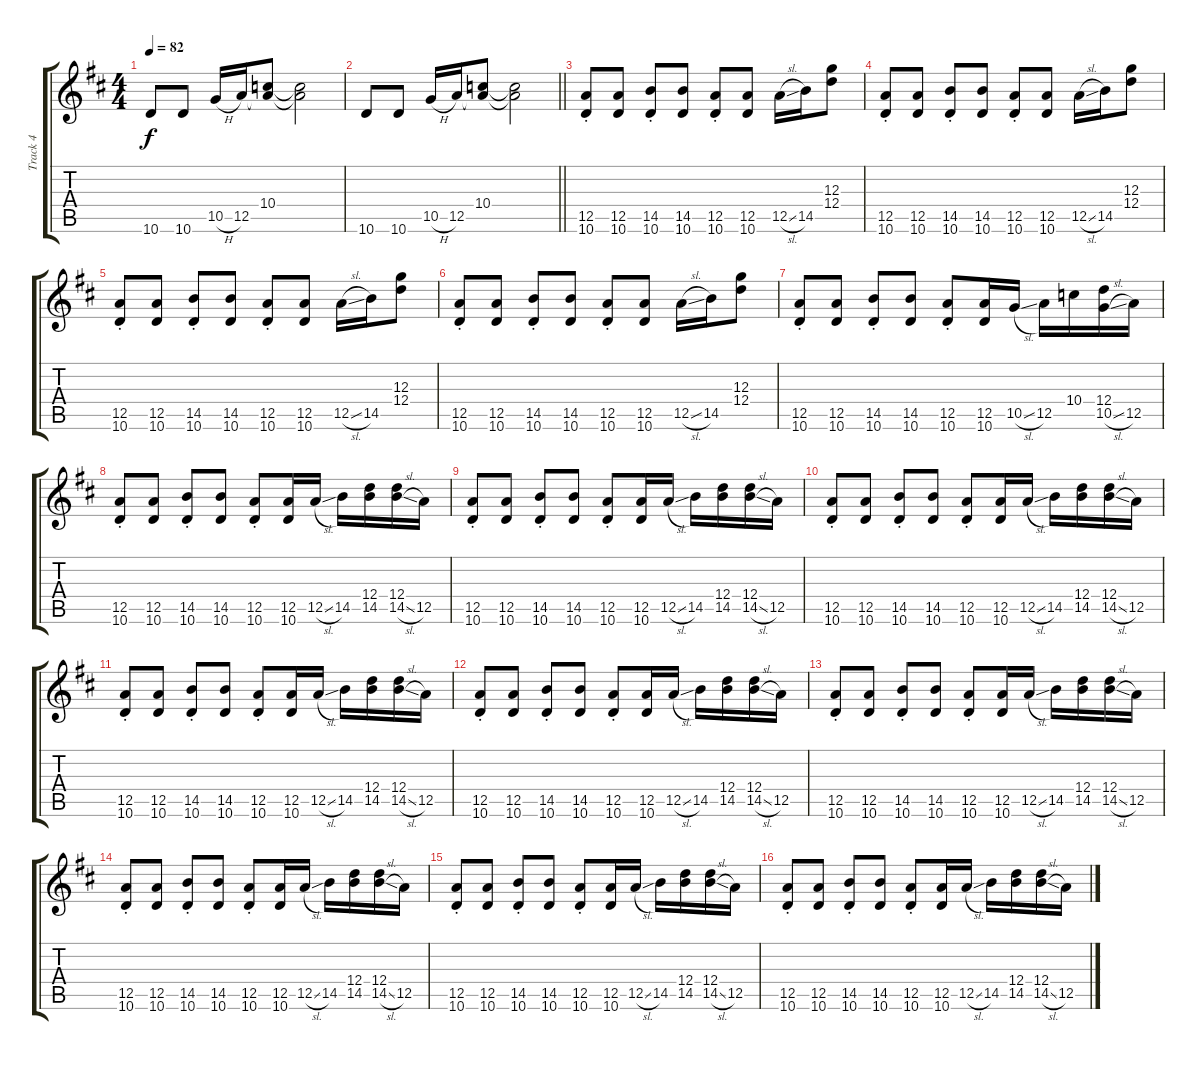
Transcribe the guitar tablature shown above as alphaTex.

\track ("Track 4" "Track 4") {instrument electricguitarclean}
\staff {score tabs}
\tuning (E4 B3 G3 D3 A2 E2) {hide}
\ts (4 4)
\tempo 82
\clef g2
\ks d
10.6.8{dy f} 10.6.8 10.5{h}.16 12.5.16 (10.4 12.5{t}).8 (10.4{t} 12.5{t}).2 |
\barLineRight lightlight
10.6.8 10.6.8 10.5{h}.16 12.5.16 (10.4 12.5{t}).8 (10.4{t} 12.5{t}).2 |
(12.5{st} 10.6{st}).8 (12.5 10.6).8 (14.5{st} 10.6{st}).8 (14.5 10.6).8 (12.5{st} 10.6{st}).8 (12.5 10.6).8 12.5{sl}.16 14.5.16 (12.3 12.4).8 |
(12.5{st} 10.6{st}).8 (12.5 10.6).8 (14.5{st} 10.6{st}).8 (14.5 10.6).8 (12.5{st} 10.6{st}).8 (12.5 10.6).8 12.5{sl}.16 14.5.16 (12.3 12.4).8 |
(12.5{st} 10.6{st}).8 (12.5 10.6).8 (14.5{st} 10.6{st}).8 (14.5 10.6).8 (12.5{st} 10.6{st}).8 (12.5 10.6).8 12.5{sl}.16 14.5.16 (12.3 12.4).8 |
(12.5{st} 10.6{st}).8 (12.5 10.6).8 (14.5{st} 10.6{st}).8 (14.5 10.6).8 (12.5{st} 10.6{st}).8 (12.5 10.6).8 12.5{sl}.16 14.5.16 (12.3 12.4).8 |
(12.5{st} 10.6{st}).8 (12.5 10.6).8 (14.5{st} 10.6{st}).8 (14.5 10.6).8 (12.5{st} 10.6{st}).8 (12.5 10.6).16 10.5{sl}.16 12.5.16 10.4.16 (12.4 10.5{sl}).16 12.5.16 |
(12.5{st} 10.6{st}).8 (12.5 10.6).8 (14.5{st} 10.6{st}).8 (14.5 10.6).8 (12.5{st} 10.6{st}).8 (12.5 10.6).16 12.5{sl}.16 14.5.16 (12.4 14.5).16 (12.4 14.5{sl}).16 12.5.16 |
(12.5{st} 10.6{st}).8 (12.5 10.6).8 (14.5{st} 10.6{st}).8 (14.5 10.6).8 (12.5{st} 10.6{st}).8 (12.5 10.6).16 12.5{sl}.16 14.5.16 (12.4 14.5).16 (12.4 14.5{sl}).16 12.5.16 |
(12.5{st} 10.6{st}).8 (12.5 10.6).8 (14.5{st} 10.6{st}).8 (14.5 10.6).8 (12.5{st} 10.6{st}).8 (12.5 10.6).16 12.5{sl}.16 14.5.16 (12.4 14.5).16 (12.4 14.5{sl}).16 12.5.16 |
(12.5{st} 10.6{st}).8 (12.5 10.6).8 (14.5{st} 10.6{st}).8 (14.5 10.6).8 (12.5{st} 10.6{st}).8 (12.5 10.6).16 12.5{sl}.16 14.5.16 (12.4 14.5).16 (12.4 14.5{sl}).16 12.5.16 |
(12.5{st} 10.6{st}).8 (12.5 10.6).8 (14.5{st} 10.6{st}).8 (14.5 10.6).8 (12.5{st} 10.6{st}).8 (12.5 10.6).16 12.5{sl}.16 14.5.16 (12.4 14.5).16 (12.4 14.5{sl}).16 12.5.16 |
(12.5{st} 10.6{st}).8 (12.5 10.6).8 (14.5{st} 10.6{st}).8 (14.5 10.6).8 (12.5{st} 10.6{st}).8 (12.5 10.6).16 12.5{sl}.16 14.5.16 (12.4 14.5).16 (12.4 14.5{sl}).16 12.5.16 |
(12.5{st} 10.6{st}).8 (12.5 10.6).8 (14.5{st} 10.6{st}).8 (14.5 10.6).8 (12.5{st} 10.6{st}).8 (12.5 10.6).16 12.5{sl}.16 14.5.16 (12.4 14.5).16 (12.4 14.5{sl}).16 12.5.16 |
(12.5{st} 10.6{st}).8 (12.5 10.6).8 (14.5{st} 10.6{st}).8 (14.5 10.6).8 (12.5{st} 10.6{st}).8 (12.5 10.6).16 12.5{sl}.16 14.5.16 (12.4 14.5).16 (12.4 14.5{sl}).16 12.5.16 |
(12.5{st} 10.6{st}).8 (12.5 10.6).8 (14.5{st} 10.6{st}).8 (14.5 10.6).8 (12.5{st} 10.6{st}).8 (12.5 10.6).16 12.5{sl}.16 14.5.16 (12.4 14.5).16 (12.4 14.5{sl}).16 12.5.16
